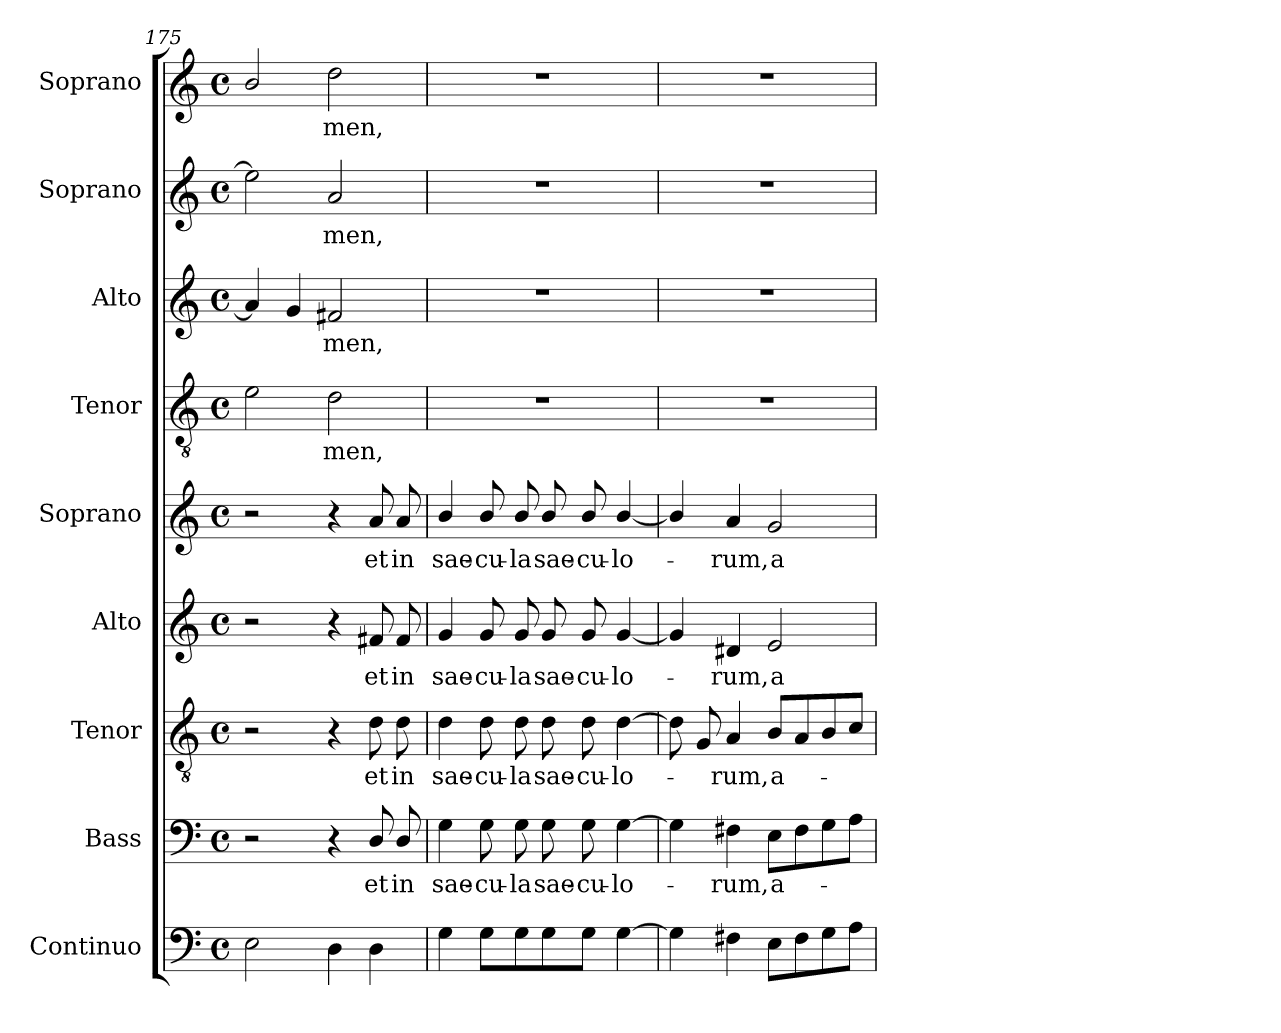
**kern	**kern	**text	**kern	**text	**kern	**text	**kern	**text	**kern	**text	**kern	**text	**kern	**text	**kern	**text
*part9	*part8	*part8	*part7	*part7	*part6	*part6	*part5	*part5	*part4	*part4	*part3	*part3	*part2	*part2	*part1	*part1
*staff9	*staff8	*staff8	*staff7	*staff7	*staff6	*staff6	*staff5	*staff5	*staff4	*staff4	*staff3	*staff3	*staff2	*staff2	*staff1	*staff1
*I"Continuo	*I"Bass	*	*I"Tenor	*	*I"Alto	*	*I"Soprano	*	*I"Tenor	*	*I"Alto	*	*I"Soprano	*	*I"Soprano	*
*I'Cont.	*I'B.	*	*I'T.	*	*I'A.	*	*I'S.	*	*I'T.	*	*I'A.	*	*I'S.	*	*I'S.	*
*clefF4	*clefF4	*	*clefGv2	*	*clefG2	*	*clefG2	*	*clefGv2	*	*clefG2	*	*clefG2	*	*clefG2	*
*	*	*	*ITrd7c12	*	*	*	*	*	*ITrd7c12	*	*	*	*	*	*	*
*k[]	*k[]	*	*k[]	*	*k[]	*	*k[]	*	*k[]	*	*k[]	*	*k[]	*	*k[]	*
*C:	*C:	*	*C:	*	*C:	*	*C:	*	*C:	*	*C:	*	*C:	*	*C:	*
*M4/4	*M4/4	*	*M4/4	*	*M4/4	*	*M4/4	*	*M4/4	*	*M4/4	*	*M4/4	*	*M4/4	*
*met(c)	*met(c)	*	*met(c)	*	*met(c)	*	*met(c)	*	*met(c)	*	*met(c)	*	*met(c)	*	*met(c)	*
=175	=175	=175	=175	=175	=175	=175	=175	=175	=175	=175	=175	=175	=175	=175	=175	=175
2Ei\	2r	.	2r	.	2r	.	2r	.	2Ei\	.	4ai/]	.	2eei\]	.	2bi/	.
.	.	.	.	.	.	.	.	.	.	.	4gi/	.	.	.	.	.
!	!	!	!	!	!	!	!	!	!	!LO:LY:b:color=#000000	!	!	!	!	!	!
!	!	!	!	!	!	!	!	!	!	!	!	!LO:LY:b:color=#000000	!	!	!	!
!	!	!	!	!	!	!	!	!	!	!	!	!	!	!LO:LY:b:color=#000000	!	!
!	!	!	!	!	!	!	!	!	!	!	!	!	!	!	!	!LO:LY:b:color=#000000
4Di\	4r	.	4r	.	4r	.	4r	.	2Di\	-men,	2f#Xi/	-men,	2ai/	-men,	2ddi\	-men,
!	!	!LO:LY:b:color=#000000	!	!	!	!	!	!	!	!	!	!	!	!	!	!
!	!	!	!	!LO:LY:b:color=#000000	!	!	!	!	!	!	!	!	!	!	!	!
!	!	!	!	!	!	!LO:LY:b:color=#000000	!	!	!	!	!	!	!	!	!	!
!	!	!	!	!	!	!	!	!LO:LY:b:color=#000000	!	!	!	!	!	!	!	!
4Di\	8Di/	et	8Di\	et	8f#Xi/	et	8ai/	et	.	.	.	.	.	.	.	.
!	!	!LO:LY:b:color=#000000	!	!	!	!	!	!	!	!	!	!	!	!	!	!
!	!	!	!	!LO:LY:b:color=#000000	!	!	!	!	!	!	!	!	!	!	!	!
!	!	!	!	!	!	!LO:LY:b:color=#000000	!	!	!	!	!	!	!	!	!	!
!	!	!	!	!	!	!	!	!LO:LY:b:color=#000000	!	!	!	!	!	!	!	!
.	8Di/	in	8Di\	in	8f#i/	in	8ai/	in	.	.	.	.	.	.	.	.
=176	=176	=176	=176	=176	=176	=176	=176	=176	=176	=176	=176	=176	=176	=176	=176	=176
!	!	!LO:LY:b:color=#000000	!	!	!	!	!	!	!	!	!	!	!	!	!	!
!	!	!	!	!LO:LY:b:color=#000000	!	!	!	!	!	!	!	!	!	!	!	!
!	!	!	!	!	!	!LO:LY:b:color=#000000	!	!	!	!	!	!	!	!	!	!
!	!	!	!	!	!	!	!	!LO:LY:b:color=#000000	!	!	!	!	!	!	!	!
4Gi\	4Gi\	sae-	4Di\	sae-	4gi/	sae-	4bi/	sae-	1r	.	1r	.	1r	.	1r	.
!	!	!LO:LY:b:color=#000000	!	!	!	!	!	!	!	!	!	!	!	!	!	!
!	!	!	!	!LO:LY:b:color=#000000	!	!	!	!	!	!	!	!	!	!	!	!
!	!	!	!	!	!	!LO:LY:b:color=#000000	!	!	!	!	!	!	!	!	!	!
!	!	!	!	!	!	!	!	!LO:LY:b:color=#000000	!	!	!	!	!	!	!	!
8Gi\L	8Gi\	-cu-	8Di\	-cu-	8gi/	-cu-	8bi/	-cu-	.	.	.	.	.	.	.	.
!	!	!LO:LY:b:color=#000000	!	!	!	!	!	!	!	!	!	!	!	!	!	!
!	!	!	!	!LO:LY:b:color=#000000	!	!	!	!	!	!	!	!	!	!	!	!
!	!	!	!	!	!	!LO:LY:b:color=#000000	!	!	!	!	!	!	!	!	!	!
!	!	!	!	!	!	!	!	!LO:LY:b:color=#000000	!	!	!	!	!	!	!	!
8Gi\	8Gi\	-la	8Di\	-la	8gi/	-la	8bi/	-la	.	.	.	.	.	.	.	.
!	!	!LO:LY:b:color=#000000	!	!	!	!	!	!	!	!	!	!	!	!	!	!
!	!	!	!	!LO:LY:b:color=#000000	!	!	!	!	!	!	!	!	!	!	!	!
!	!	!	!	!	!	!LO:LY:b:color=#000000	!	!	!	!	!	!	!	!	!	!
!	!	!	!	!	!	!	!	!LO:LY:b:color=#000000	!	!	!	!	!	!	!	!
8Gi\	8Gi\	sae-	8Di\	sae-	8gi/	sae-	8bi/	sae-	.	.	.	.	.	.	.	.
!	!	!LO:LY:b:color=#000000	!	!	!	!	!	!	!	!	!	!	!	!	!	!
!	!	!	!	!LO:LY:b:color=#000000	!	!	!	!	!	!	!	!	!	!	!	!
!	!	!	!	!	!	!LO:LY:b:color=#000000	!	!	!	!	!	!	!	!	!	!
!	!	!	!	!	!	!	!	!LO:LY:b:color=#000000	!	!	!	!	!	!	!	!
8Gi\J	8Gi\	-cu-	8Di\	-cu-	8gi/	-cu-	8bi/	-cu-	.	.	.	.	.	.	.	.
!	!	!LO:LY:b:color=#000000	!	!	!	!	!	!	!	!	!	!	!	!	!	!
!	!	!	!	!LO:LY:b:color=#000000	!	!	!	!	!	!	!	!	!	!	!	!
!	!	!	!	!	!	!LO:LY:b:color=#000000	!	!	!	!	!	!	!	!	!	!
!	!	!	!	!	!	!	!	!LO:LY:b:color=#000000	!	!	!	!	!	!	!	!
[4Gi\	[4Gi\	-lo-	[4Di\	-lo-	[4gi/	-lo-	[4bi/	-lo-	.	.	.	.	.	.	.	.
=177	=177	=177	=177	=177	=177	=177	=177	=177	=177	=177	=177	=177	=177	=177	=177	=177
4Gi\]	4Gi\]	.	8Di\]	.	4gi/]	.	4bi/]	.	1r	.	1r	.	1r	.	1r	.
.	.	.	8GGi/	.	.	.	.	.	.	.	.	.	.	.	.	.
!	!	!LO:LY:b:color=#000000	!	!	!	!	!	!	!	!	!	!	!	!	!	!
!	!	!	!	!LO:LY:b:color=#000000	!	!	!	!	!	!	!	!	!	!	!	!
!	!	!	!	!	!	!LO:LY:b:color=#000000	!	!	!	!	!	!	!	!	!	!
!	!	!	!	!	!	!	!	!LO:LY:b:color=#000000	!	!	!	!	!	!	!	!
4F#Xi\	4F#Xi\	-rum,	4AAi/	-rum,	4d#Xi/	-rum,	4ai/	-rum,	.	.	.	.	.	.	.	.
!	!	!LO:LY:b:color=#000000	!	!	!	!	!	!	!	!	!	!	!	!	!	!
!	!	!	!	!LO:LY:b:color=#000000	!	!	!	!	!	!	!	!	!	!	!	!
!	!	!	!	!	!	!LO:LY:b:color=#000000	!	!	!	!	!	!	!	!	!	!
!	!	!	!	!	!	!	!	!LO:LY:b:color=#000000	!	!	!	!	!	!	!	!
8Ei\L	8Ei\L	a-	8BBi/L	a-	2ei/	a-	2gi/	a-	.	.	.	.	.	.	.	.
8F#i\	8F#i\	.	8AAi/	.	.	.	.	.	.	.	.	.	.	.	.	.
8Gi\	8Gi\	.	8BBi/	.	.	.	.	.	.	.	.	.	.	.	.	.
8Ai\J	8Ai\J	.	8Ci/J	.	.	.	.	.	.	.	.	.	.	.	.	.
=	=	=	=	=	=	=	=	=	=	=	=	=	=	=	=	=
*-	*-	*-	*-	*-	*-	*-	*-	*-	*-	*-	*-	*-	*-	*-	*-	*-
